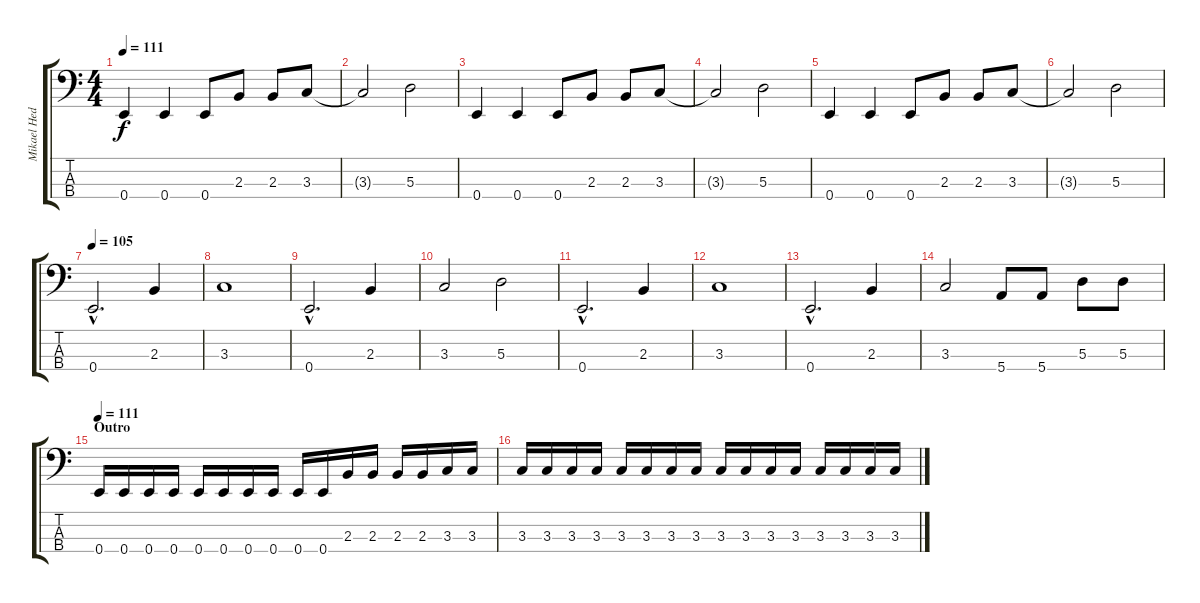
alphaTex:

\track ("Mikael Hedlund" "Mikael Hed") {instrument electricbasspick}
\staff {score tabs}
\tuning (G2 D2 A1 E1) {hide}
\ts (4 4)
\tempo 111
\clef f4
\ks c
0.4.4{dy f} 0.4.4 0.4.8 2.3.8 2.3.8 3.3.8 |
3.3{t}.2 5.3.2 |
0.4.4 0.4.4 0.4.8 2.3.8 2.3.8 3.3.8 |
3.3{t}.2 5.3.2 |
0.4.4 0.4.4 0.4.8 2.3.8 2.3.8 3.3.8 |
3.3{t}.2 5.3.2 |
\tempo 105
0.4{hac}.2{d} 2.3.4 |
3.3.1 |
0.4{hac}.2{d} 2.3.4 |
3.3.2 5.3.2 |
0.4{hac}.2{d} 2.3.4 |
3.3.1 |
0.4{hac}.2{d} 2.3.4 |
3.3.2 5.4.8 5.4.8 5.3.8 5.3.8 |
\section ("" "Outro")
\tempo 111
0.4.16 0.4.16 0.4.16 0.4.16 0.4.16 0.4.16 0.4.16 0.4.16 0.4.16 0.4.16 2.3.16 2.3.16 2.3.16 2.3.16 3.3.16 3.3.16 |
3.3.16 3.3.16 3.3.16 3.3.16 3.3.16 3.3.16 3.3.16 3.3.16 3.3.16 3.3.16 3.3.16 3.3.16 3.3.16 3.3.16 3.3.16 3.3.16
